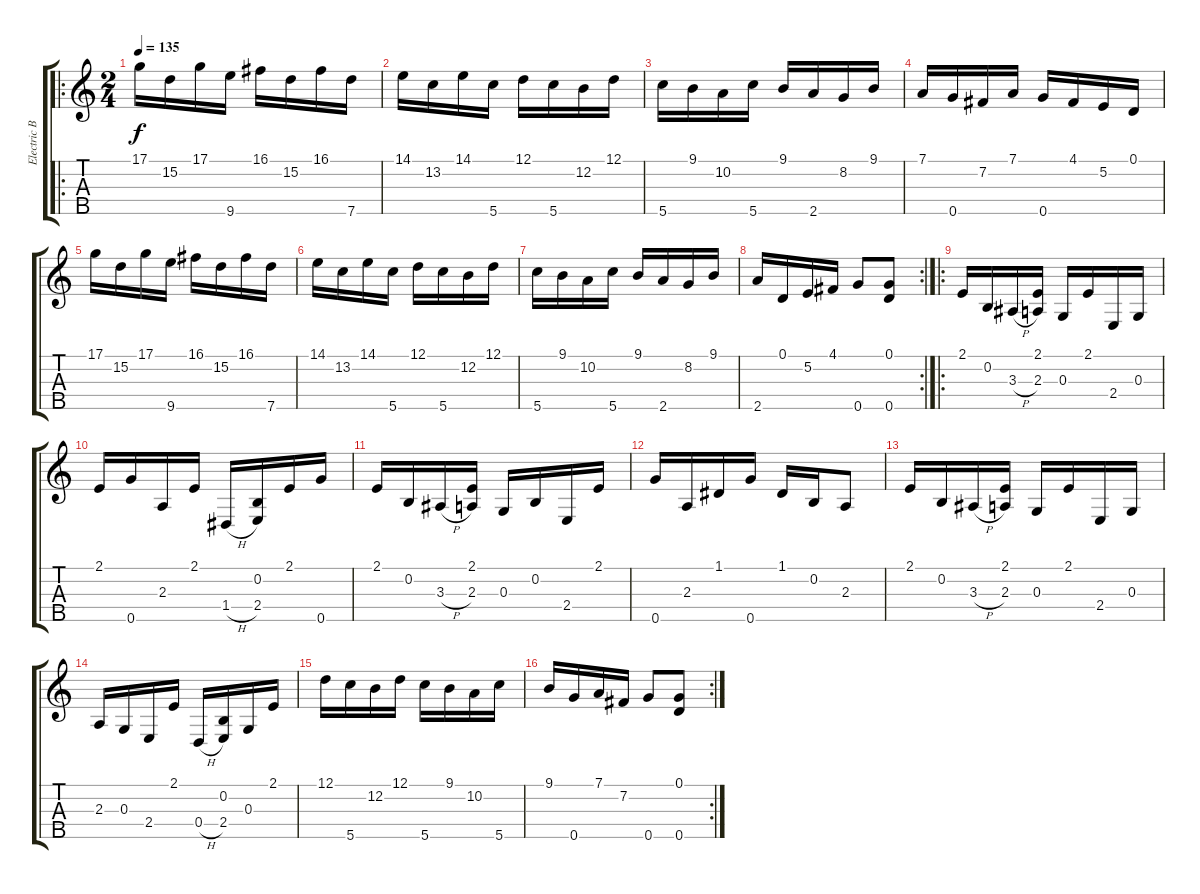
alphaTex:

\track ("Electric Banjo" "Electric B") {instrument clavinet}
\staff {score tabs}
\tuning (D4 B3 G3 D3 G4) {hide}
\ro
\ts (2 4)
\tempo 135
\clef g2
\ks c
17.1.16{dy f} 15.2.16 17.1.16 9.5.16 16.1.16 15.2.16 16.1.16 7.5.16 |
14.1.16 13.2.16 14.1.16 5.5.16 12.1.16 5.5.16 12.2.16 12.1.16 |
5.5.16 9.1.16 10.2.16 5.5.16 9.1.16 2.5.16 8.2.16 9.1.16 |
7.1.16 0.5.16 7.2.16 7.1.16 0.5.16 4.1.16 5.2.16 0.1.16 |
17.1.16 15.2.16 17.1.16 9.5.16 16.1.16 15.2.16 16.1.16 7.5.16 |
14.1.16 13.2.16 14.1.16 5.5.16 12.1.16 5.5.16 12.2.16 12.1.16 |
5.5.16 9.1.16 10.2.16 5.5.16 9.1.16 2.5.16 8.2.16 9.1.16 |
\rc 2
2.5.16 0.1.16 5.2.16 4.1.16 0.5.8 (0.1 0.5).8 |
\ro
2.1.16 0.2.16 3.3{h}.16 (2.1 2.3).16 0.3.16 2.1.16 2.4.16 0.3.16 |
2.1.16 0.5.16 2.3.16 2.1.16 1.4{h}.16 (0.2 2.4).16 2.1.16 0.5.16 |
2.1.16 0.2.16 3.3{h}.16 (2.1 2.3).16 0.3.16 0.2.16 2.4.16 2.1.16 |
0.5.16 2.3.16 1.1.16 0.5.16 1.1.16 0.2.16 2.3.8 |
2.1.16 0.2.16 3.3{h}.16 (2.1 2.3).16 0.3.16 2.1.16 2.4.16 0.3.16 |
2.3.16 0.3.16 2.4.16 2.1.16 0.4{h}.16 (0.2 2.4).16 0.3.16 2.1.16 |
12.1.16 5.5.16 12.2.16 12.1.16 5.5.16 9.1.16 10.2.16 5.5.16 |
\rc 2
9.1.16 0.5.16 7.1.16 7.2.16 0.5.8 (0.1 0.5).8
